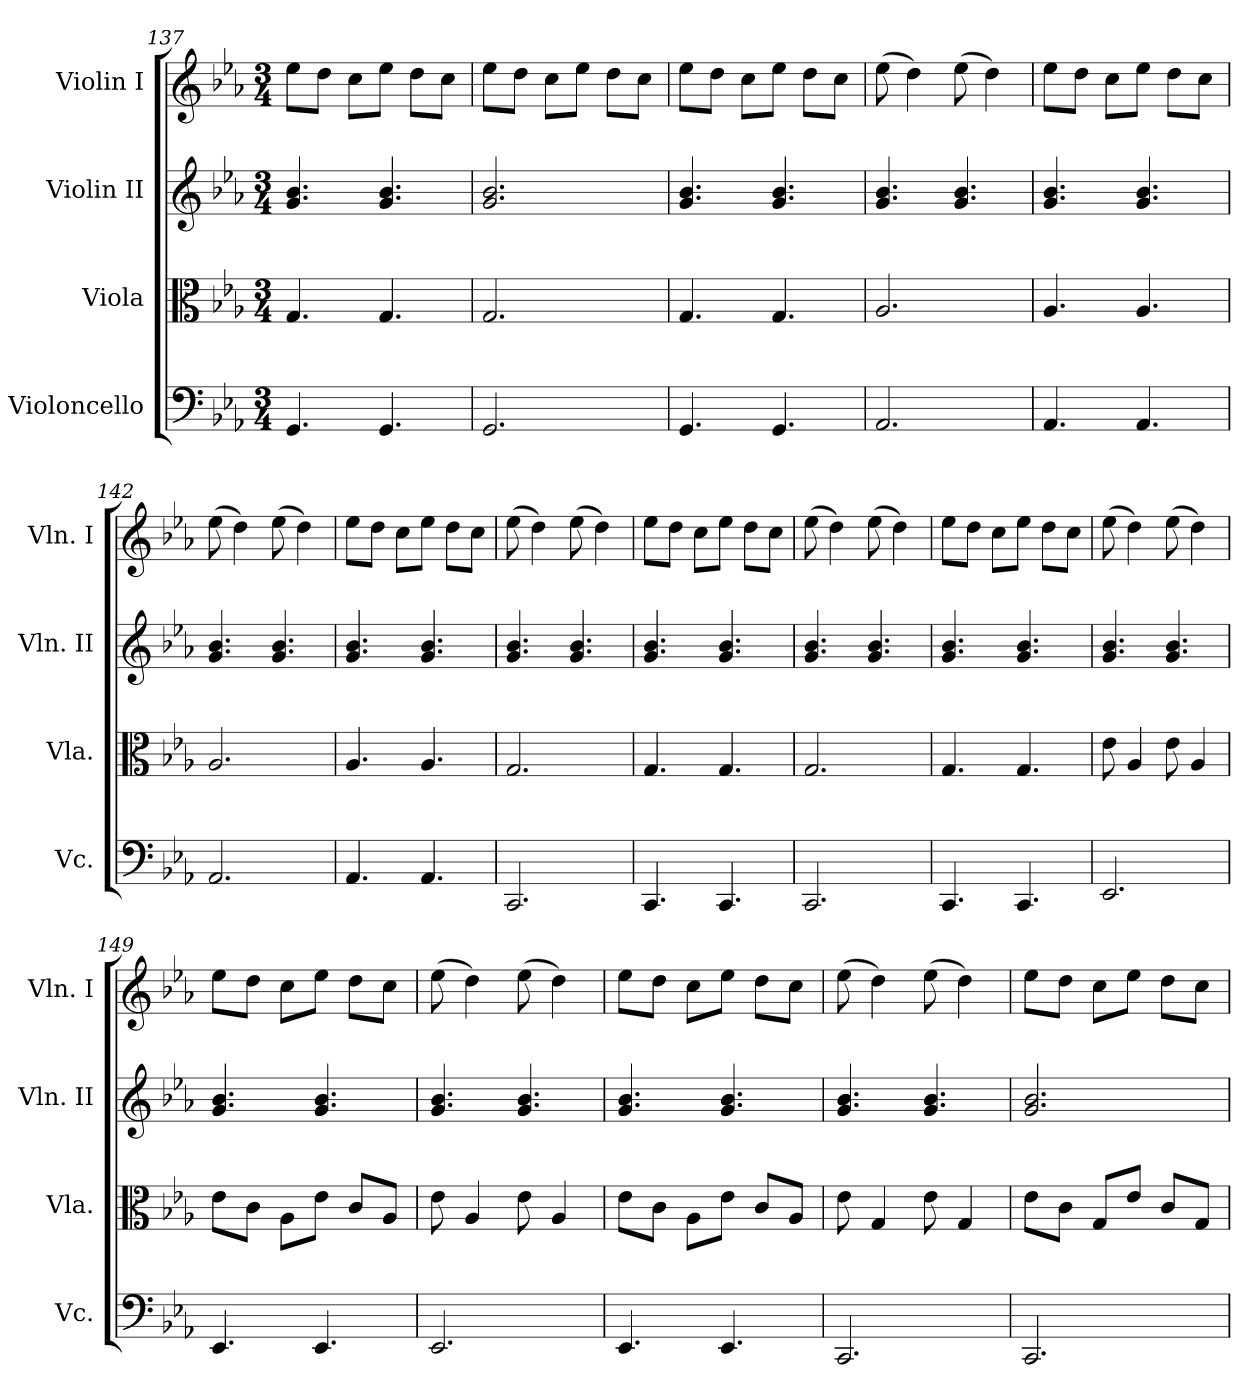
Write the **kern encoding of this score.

**kern	**kern	**kern	**kern
*part4	*part3	*part2	*part1
*staff4	*staff3	*staff2	*staff1
*I"Violoncello	*I"Viola	*I"Violin II	*I"Violin I
*I'Vc.	*I'Vla.	*I'Vln. II	*I'Vln. I
*clefF4	*clefC3	*clefG2	*clefG2
*k[b-e-a-]	*k[b-e-a-]	*k[b-e-a-]	*k[b-e-a-]
*M3/4	*M3/4	*M3/4	*M3/4
=137	=137	=137	=137
4.GG/	4.G/	4.g/ 4.b-/	8ee-\L
.	.	.	8dd\J
.	.	.	8cc\L
4.GG/	4.G/	4.g/ 4.b-/	8ee-\J
.	.	.	8dd\L
.	.	.	8cc\J
=138	=138	=138	=138
2.GG/	2.G/	2.g/ 2.b-/	8ee-\L
.	.	.	8dd\J
.	.	.	8cc\L
.	.	.	8ee-\J
.	.	.	8dd\L
.	.	.	8cc\J
=139	=139	=139	=139
4.GG/	4.G/	4.g/ 4.b-/	8ee-\L
.	.	.	8dd\J
.	.	.	8cc\L
4.GG/	4.G/	4.g/ 4.b-/	8ee-\J
.	.	.	8dd\L
.	.	.	8cc\J
=140	=140	=140	=140
2.AA-/	2.A-/	4.g/ 4.b-/	(8ee-\
.	.	.	4dd\)
.	.	4.g/ 4.b-/	(8ee-\
.	.	.	4dd\)
=141	=141	=141	=141
4.AA-/	4.A-/	4.g/ 4.b-/	8ee-\L
.	.	.	8dd\J
.	.	.	8cc\L
4.AA-/	4.A-/	4.g/ 4.b-/	8ee-\J
.	.	.	8dd\L
.	.	.	8cc\J
!!LO:PB:g=z
=142	=142	=142	=142
2.AA-/	2.A-/	4.g/ 4.b-/	(8ee-\
.	.	.	4dd\)
.	.	4.g/ 4.b-/	(8ee-\
.	.	.	4dd\)
=143	=143	=143	=143
4.AA-/	4.A-/	4.g/ 4.b-/	8ee-\L
.	.	.	8dd\J
.	.	.	8cc\L
4.AA-/	4.A-/	4.g/ 4.b-/	8ee-\J
.	.	.	8dd\L
.	.	.	8cc\J
=144	=144	=144	=144
2.CC/	2.G/	4.g/ 4.b-/	(8ee-\
.	.	.	4dd\)
.	.	4.g/ 4.b-/	(8ee-\
.	.	.	4dd\)
=145	=145	=145	=145
4.CC/	4.G/	4.g/ 4.b-/	8ee-\L
.	.	.	8dd\J
.	.	.	8cc\L
4.CC/	4.G/	4.g/ 4.b-/	8ee-\J
.	.	.	8dd\L
.	.	.	8cc\J
=146	=146	=146	=146
2.CC/	2.G/	4.g/ 4.b-/	(8ee-\
.	.	.	4dd\)
.	.	4.g/ 4.b-/	(8ee-\
.	.	.	4dd\)
=147	=147	=147	=147
4.CC/	4.G/	4.g/ 4.b-/	8ee-\L
.	.	.	8dd\J
.	.	.	8cc\L
4.CC/	4.G/	4.g/ 4.b-/	8ee-\J
.	.	.	8dd\L
.	.	.	8cc\J
=148	=148	=148	=148
2.EE-/	8e-\	4.g/ 4.b-/	(8ee-\
.	4A-/	.	4dd\)
.	8e-\	4.g/ 4.b-/	(8ee-\
.	4A-/	.	4dd\)
!!LO:LB:g=z
=149	=149	=149	=149
4.EE-/	8e-\L	4.g/ 4.b-/	8ee-\L
.	8c\J	.	8dd\J
.	8A-\L	.	8cc\L
4.EE-/	8e-\J	4.g/ 4.b-/	8ee-\J
.	8c/L	.	8dd\L
.	8A-/J	.	8cc\J
=150	=150	=150	=150
2.EE-/	8e-\	4.g/ 4.b-/	(8ee-\
.	4A-/	.	4dd\)
.	8e-\	4.g/ 4.b-/	(8ee-\
.	4A-/	.	4dd\)
=151	=151	=151	=151
4.EE-/	8e-\L	4.g/ 4.b-/	8ee-\L
.	8c\J	.	8dd\J
.	8A-\L	.	8cc\L
4.EE-/	8e-\J	4.g/ 4.b-/	8ee-\J
.	8c/L	.	8dd\L
.	8A-/J	.	8cc\J
=152	=152	=152	=152
2.CC/	8e-\	4.g/ 4.b-/	(8ee-\
.	4G/	.	4dd\)
.	8e-\	4.g/ 4.b-/	(8ee-\
.	4G/	.	4dd\)
=153	=153	=153	=153
2.CC/	8e-\L	2.g/ 2.b-/	8ee-\L
.	8c\J	.	8dd\J
.	8G/L	.	8cc\L
.	8e-/J	.	8ee-\J
.	8c/L	.	8dd\L
.	8G/J	.	8cc\J
=	=	=	=
*-	*-	*-	*-
